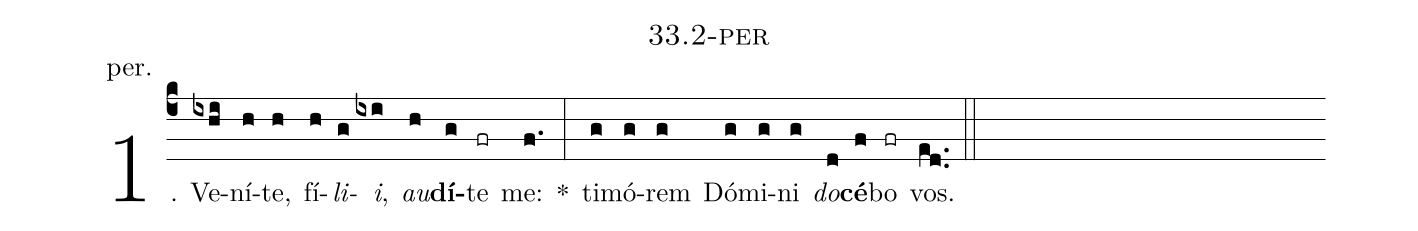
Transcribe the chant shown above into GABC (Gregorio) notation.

name: 33.2-per;
annotation: per.;
%%
(c4)1. Ve(ixhi)ní(h)te,(h) fí(h)<i>li</i>(g)<i>i</i>,(ixi) <i>au</i>(h)<b>dí</b>(g)te(fr) me:(f.) *(:) ti(g)mó(g)rem(g) Dó(g)mi(g)ni(g) <i>do</i>(d)<b>cé</b>(f)bo(fr) vos.(ed..) (::)
